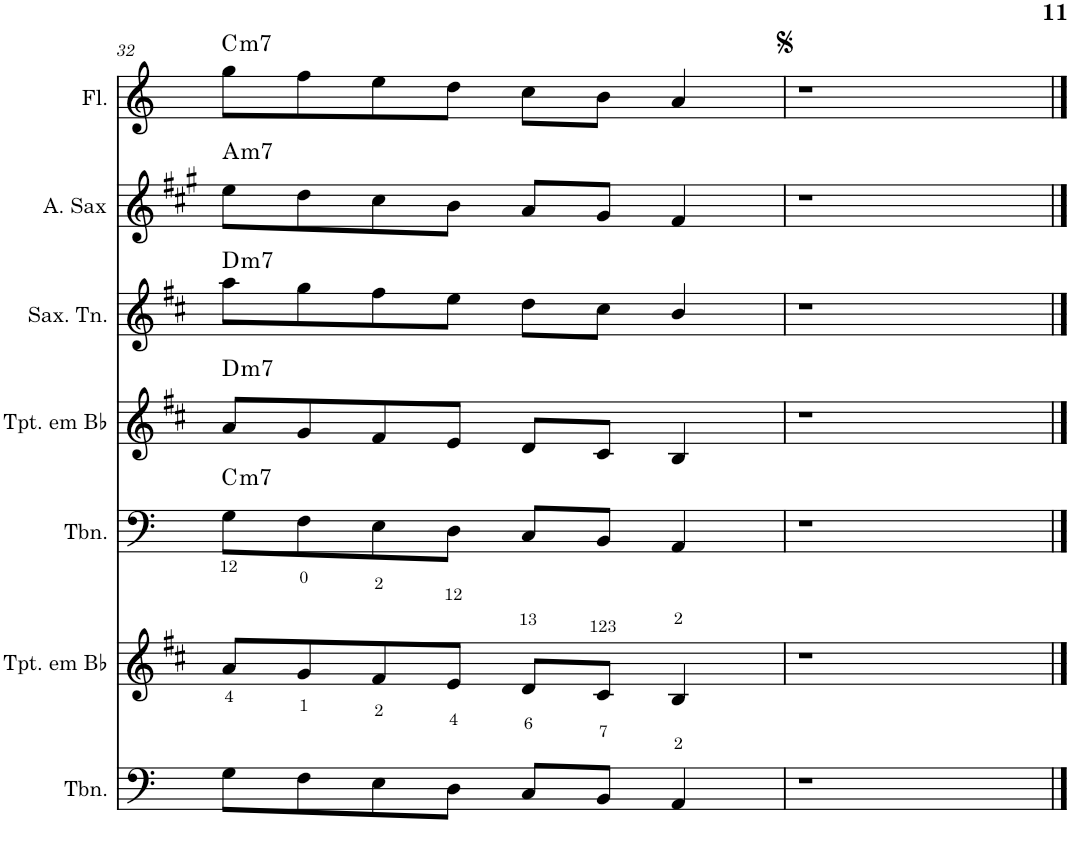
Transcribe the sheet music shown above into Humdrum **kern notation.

**kern	**kern	**kern	**harte	**kern	**harte	**kern	**harte	**kern	**harte	**kern	**harte
*part7	*part6	*part5	*part5	*part4	*part4	*part3	*part3	*part2	*part2	*part1	*part1
*staff7	*staff6	*staff5	*	*staff4	*	*staff3	*	*staff2	*	*staff1	*
*I"Trombone	*I"Trompete em Bb	*I"Trombone	*	*I"Trompete em Bb	*	*I"Saxofone Tenor	*	*I"Saxofone Alto	*	*I"Flauta Transversal	*
*I'Tbn.	*I'Tpt. em Bb	*I'Tbn.	*	*I'Tpt. em Bb	*	*I'Sax. Tn.	*	*	*	*I'Fl.	*
!!LO:PB:g=z
*clefF4	*clefG2	*clefF4	*	*clefG2	*	*clefG2	*	*clefG2	*	*clefG2	*
*	*Trd1c2	*	*	*Trd1c2	*	*Trd8c14	*	*Trd5c9	*	*	*
*k[]	*k[f#c#]	*k[]	*	*k[f#c#]	*	*k[f#c#]	*	*k[f#c#g#]	*	*k[]	*
*M4/4	*M4/4	*M4/4	*	*M4/4	*	*M4/4	*	*M4/4	*	*M4/4	*
=32	=32	=32	=32	=32	=32	=32	=32	=32	=32	=32	=32
!	!	!	!LO:H:kt=m7	!	!LO:H:kt=m7	!	!LO:H:kt=m7	!	!LO:H:kt=m7	!	!LO:H:kt=m7
8G\L	8a/L	8G\L	C:min7	8a/L	D:min7	8aa\L	D:min7	8ee\L	A:min7	8gg\L	C:min7
8F\	8g/	8F\	.	8g/	.	8gg\	.	8dd\	.	8ff\	.
8E\	8f#/	8En\	.	8f#/	.	8ff#\	.	8cc#\	.	8een\	.
8D\J	8e/J	8D\J	.	8e/J	.	8ee\J	.	8b\J	.	8dd\J	.
8C/L	8d/L	8C/L	.	8d/L	.	8dd\L	.	8a/L	.	8cc\L	.
8BB/J	8c#/J	8BBn/J	.	8c#/J	.	8cc#\J	.	8g#/J	.	8bn\J	.
4AA/	4B/	4AA/	.	4B/	.	4b/	.	4f#/	.	4a/	.
=33	=33	=33	=33	=33	=33	=33	=33	=33	=33	=33	=33
1r	1r	1r	.	1r	.	1r	.	1r	.	1r	.
==	==	==	==	==	==	==	==	==	==	==	==
*-	*-	*-	*-	*-	*-	*-	*-	*-	*-	*-	*-
